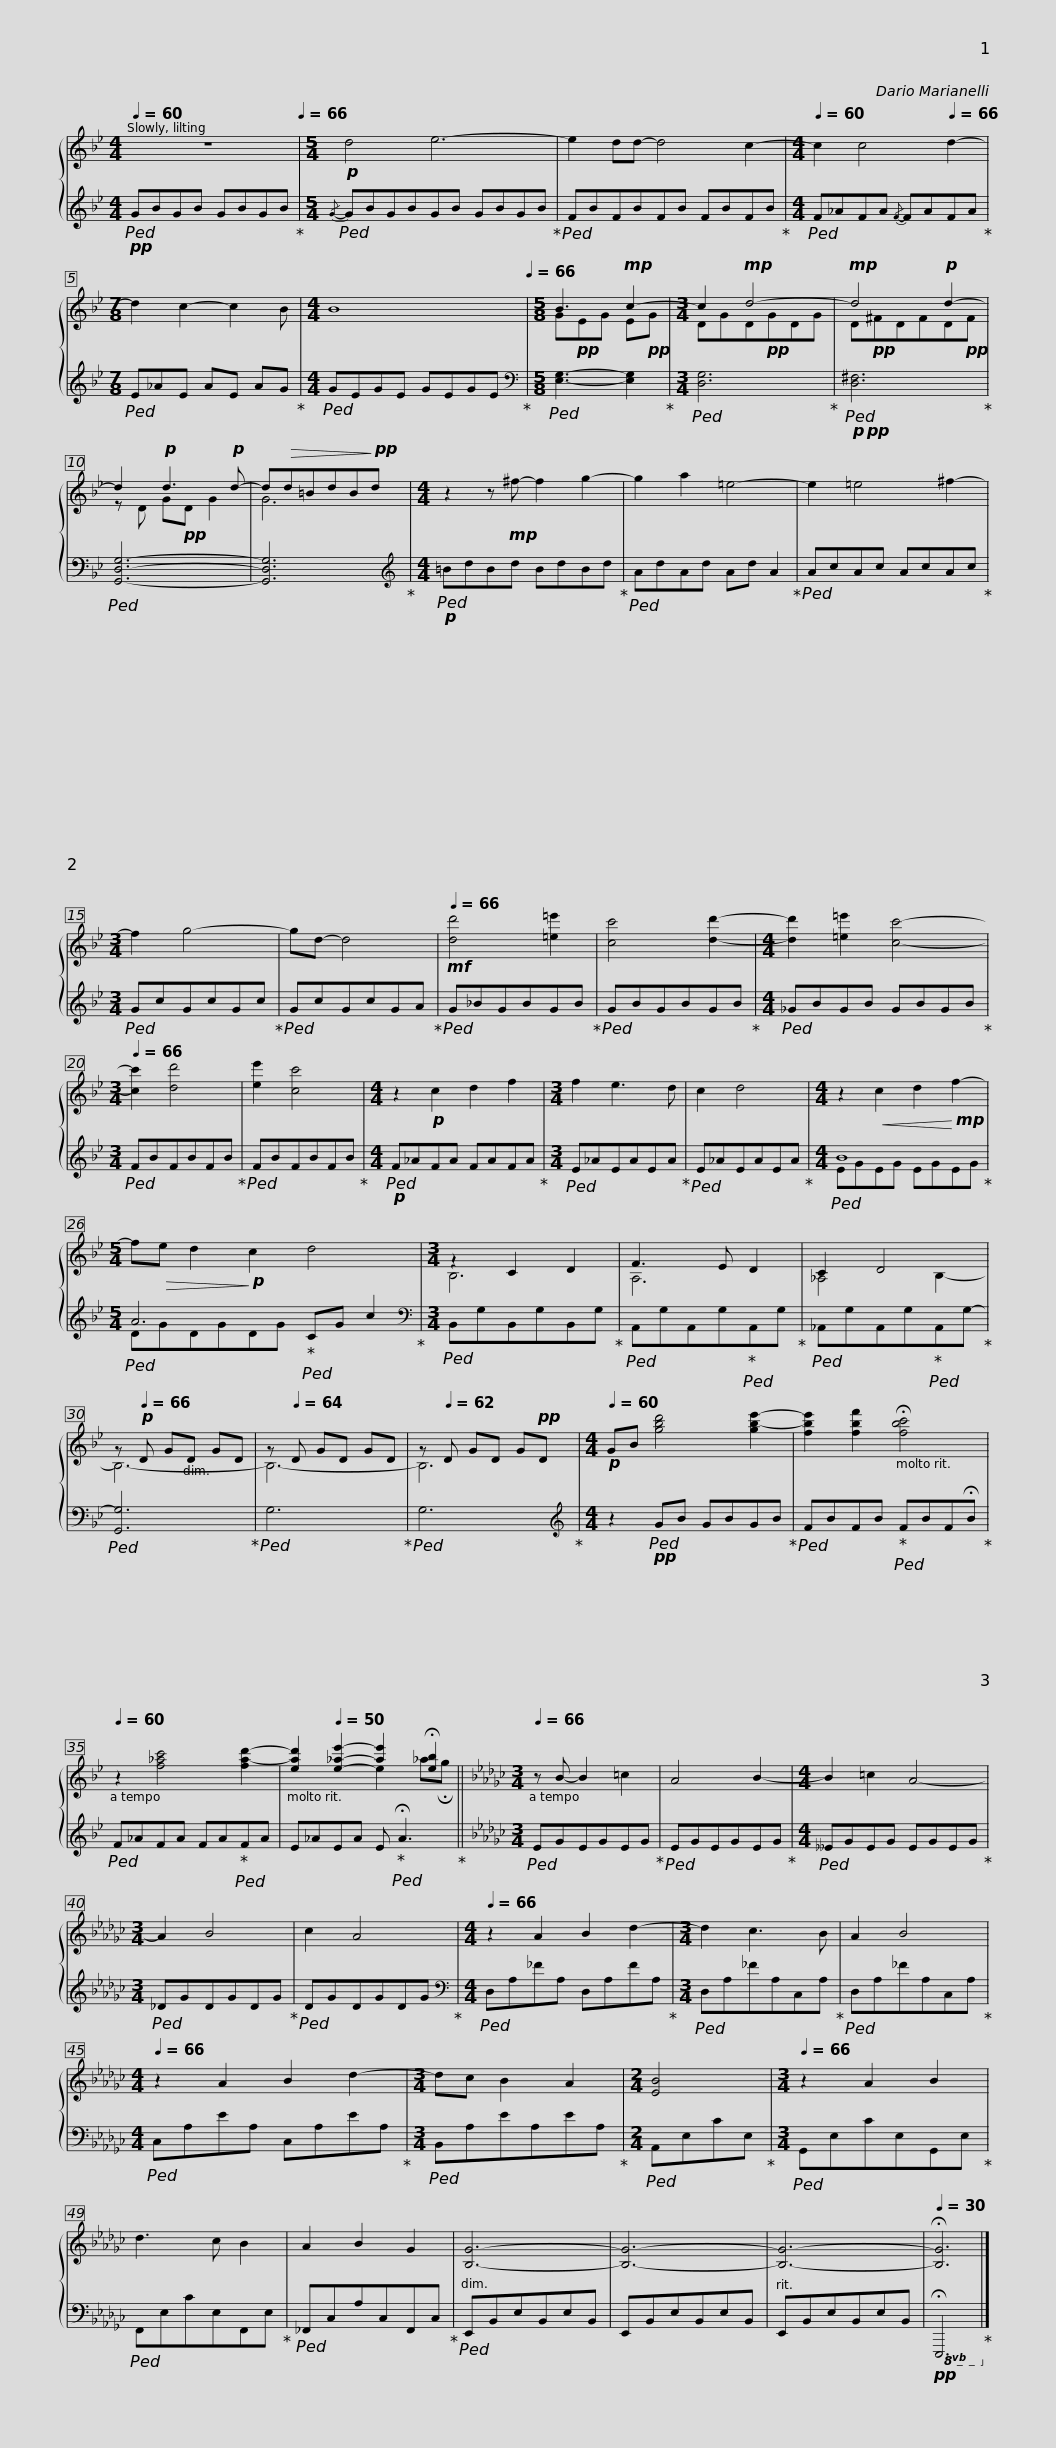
X:1
%%score { ( 1 3 ) | ( 2 4 ) }
L:1/8
Q:1/4=60
M:4/4
I:linebreak $
K:Bb
V:1 treble
V:3 treble
V:2 treble
V:4 treble
V:1
 z8[Q:1/4=66] |[M:5/4]!p! d4 e6- | e2 dd- d4 c2- |$[M:4/4][Q:1/4=60] c2 c4[Q:1/4=66] d2- |[M:7/8] d2 c2- c2 B |$ %5
[M:4/4] B8[Q:1/4=60][Q:1/4=66] |[M:5/8] B3!mp! c2- |[M:3/4] c2!mp! d4- |$!mp! d4!p! d2- | d2!p! d3!p! d- |$ %10
 d!>(!d=BdB!>)!!pp!d |[M:4/4] z2 z!mp! ^f- f2 g2- |$ g2 a2 =e4- | e2 =e4 ^f2- |[M:3/4] f2 g4- |$ %15
 gd- d4[Q:1/4=62] |!mf![Q:1/4=66] [dd']4 [=e=e']2 | [cc']4 [dd']2- |$[M:4/4] [dd']2 [=e=e']2 [cc']4-[Q:1/4=62] |[M:3/4][Q:1/4=66] [cc']2 [dd']4 | %20
 [ee']2 [cc']4 |$[M:4/4] z2!p! c2 d2 f2 |[M:3/4] f2 e3 d | c2 d4 |$[M:4/4] z2!<(! c2 d2!<)!!mp! f2- | %25
[M:5/4] f!>(!e d2!>)!!p! c2 d4 |[M:3/4] z2 C2 D2 |$ F3 E D2 | C2 D4[Q:1/4=62] | z!p![Q:1/4=66] D GD GD |$ %30
 z[Q:1/4=64] D GD GD | z[Q:1/4=62] D GD G!pp!D |[M:4/4][Q:1/4=60]!p! GB [gbd']4 [gb-e'-]2 |$ [fbe']2 [fbf']2[Q:1/4=50] !fermata![fbc']4[Q:1/4=30] |[Q:1/4=60] z2 [f_ac']4 [fa-d'-]2 |$ %35
[Q:1/4=62] [ead']2[Q:1/4=50] [e_ae']2- [ae']2 !fermata![eb]2[Q:1/4=10][Q:1/4=30] ||[K:Gb][M:3/4][Q:1/4=66] z B- B2 =c2 | A4 B2- |$[M:4/4] B2 =c2 A4- |[M:3/4] A2 B4 | %40
 c2 A4[Q:1/4=60] |$[M:4/4][Q:1/4=66] z2 A2 B2 d2- |[M:3/4] d2 c3 B | A2 B4[Q:1/4=60] |$[M:4/4][Q:1/4=66] z2 A2 B2 d2- | %45
[M:3/4] dc B2 A2 |[M:2/4] [EB]4[Q:1/4=60] |$[M:3/4][Q:1/4=66] z2 A2 B2 | d3 c B2 | A2 B2 G2 |$ %50
 [B,G]6- | [B,G]6- | [B,G]6-[Q:1/4=60][Q:1/4=50] |[Q:1/4=30] !fermata![B,G]6 |] %54
V:2
!pp!!ped! GBGB GBGB!ped-up! |[M:5/4]!ped!{/G-} GBGBGB GBGB!ped-up! |!ped! FBFBFB FBFB!ped-up! |$[M:4/4]!ped! F_AFA{/F-} FAFA!ped-up! |[M:7/8]!ped! E_AE AE AG!ped-up! |$ %5
[M:4/4]!ped! GEGE GEGE!ped-up! |[M:5/8][K:bass]!ped! [E,G,]3- [E,G,]2!ped-up! |[M:3/4]!ped! [D,G,]6!ped-up! |$!p!!pp!!ped! [D,^F,]6!ped-up! |!ped! [G,,D,G,]6- |$ %10
 [G,,D,G,]6!ped-up! |[M:4/4][K:treble]!p!!ped! =BdBd BdBd!ped-up! |$!ped! AdAd Ad A2!ped-up! |!ped! AcAc AcAc!ped-up! |[M:3/4]!ped! GcGcGc!ped-up! |$ %15
!ped! GcGcGA!ped-up! |!ped! G_BGBGB!ped-up! |!ped! GBGBGB!ped-up! |$[M:4/4]!ped! _GBGB GBGB!ped-up! |[M:3/4]!ped! FBFBFB!ped-up! | %20
!ped! FBFBFB!ped-up! |$[M:4/4]!p!!ped! F_AFA FAFA!ped-up! |[M:3/4]!ped! E_AEAEA!ped-up! |!ped! E_AEAEA!ped-up! |$[M:4/4]!ped! B8!ped-up! | %25
[M:5/4]!ped! A6!ped-up!!ped! CG c2!ped-up! |[M:3/4][K:bass]!ped! B,,G,B,,G,B,,G,!ped-up! |$!ped! A,,G,A,,G,!ped-up!!ped!A,,G,!ped-up! |!ped! _A,,G,A,,G,!ped-up!!ped!A,,G,-!ped-up! |!ped! [G,,G,]6!ped-up! |$ %30
!ped! G,6!ped-up! |!ped! G,6!ped-up! |[M:4/4][K:treble] z2!pp!!ped! GB GBGB!ped-up! |$!ped! FBFB!ped-up!!ped! FBF!fermata!B!ped-up! |!ped! F_AFA FA!ped-up!!ped!FA |$ %35
 E_AEA E!ped-up!!ped! !fermata!A3!ped-up! ||[K:Gb][M:3/4]!ped! EGEGEG!ped-up! |!ped! EGEGEG!ped-up! |$[M:4/4]!ped! __EGEG EGEG!ped-up! |[M:3/4]!ped! _DGDGDG!ped-up! | %40
!ped! DGDGDG!ped-up! |$[M:4/4][K:bass]!ped! D,A,_FA, D,A,FA,!ped-up! |[M:3/4]!ped! D,A,_FA,C,A,!ped-up! |!ped! D,A,_FA,C,A,!ped-up! |$[M:4/4]!ped! C,A,EA, C,A,EA,!ped-up! | %45
[M:3/4]!ped! B,,A,EA,EA,!ped-up! |[M:2/4]!ped! A,,E,CE,!ped-up! |$[M:3/4]!ped! G,,E,CE,G,,E,!ped-up! |!ped! F,,E,CE,F,,E,!ped-up! |!ped! _F,,C,A,C,F,,C,!ped-up! |$ %50
!ped! E,,B,,E,B,,E,B,, | E,,B,,E,B,,E,B,, | E,,B,,E,B,,E,B,, |!pp!!8vb(! !fermata!E,,,6!ped-up!!8vb)! |] %54
V:3
 x8 |[M:5/4] x10 | x10 |$[M:4/4] x8 |[M:7/8] x7 |$ %5
[M:4/4] x8 |[M:5/8] G!pp!EG E!pp!G |[M:3/4] DGD!pp!GDG |$ D!pp!^FDFD!pp!F | z D G!pp!D G2 |$ %10
 G6 |[M:4/4] x8 |$ x8 | x8 |[M:3/4] x6 |$ %15
 x6 | x6 | x6 |$[M:4/4] x8 |[M:3/4] x6 | %20
 x6 |$[M:4/4] x8 |[M:3/4] x6 | x6 |$[M:4/4] x8 | %25
[M:5/4] x10 |[M:3/4] B,6 |$ A,6 | _A,4 B,2- | B,6- |$ %30
 B,6- | B,6 |[M:4/4] x8 |$ x8 | x8 |$ %35
 x4 e2 _a!fermata!g ||[K:Gb][M:3/4] x6 | x6 |$[M:4/4] x8 |[M:3/4] x6 | %40
 x6 |$[M:4/4] x8 |[M:3/4] x6 | x6 |$[M:4/4] x8 | %45
[M:3/4] x6 |[M:2/4] x4 |$[M:3/4] x6 | x6 | x6 |$ %50
 x6 | x6 | x6 | x6 |] %54
V:4
 x8 |[M:5/4] x10 | x10 |$[M:4/4] x8 |[M:7/8] x7 |$ %5
[M:4/4] x8 |[M:5/8][K:bass] x5 |[M:3/4] x6 |$ x6 | x6 |$ %10
 x6 |[M:4/4][K:treble] x8 |$ x8 | x8 |[M:3/4] x6 |$ %15
 x6 | x6 | x6 |$[M:4/4] x8 |[M:3/4] x6 | %20
 x6 |$[M:4/4] x8 |[M:3/4] x6 | x6 |$[M:4/4] EGEG EGEG | %25
[M:5/4] DGDGDG x4 |[M:3/4][K:bass] x6 |$ x6 | x6 | x6 |$ %30
 x6 | x6 |[M:4/4][K:treble] x8 |$ x8 | x8 |$ %35
 x8 ||[K:Gb][M:3/4] x6 | x6 |$[M:4/4] x8 |[M:3/4] x6 | %40
 x6 |$[M:4/4][K:bass] x8 |[M:3/4] x6 | x6 |$[M:4/4] x8 | %45
[M:3/4] x6 |[M:2/4] x4 |$[M:3/4] x6 | x6 | x6 |$ %50
 x6 | x6 | x6 |!8vb(! x6!8vb)! |] %54
